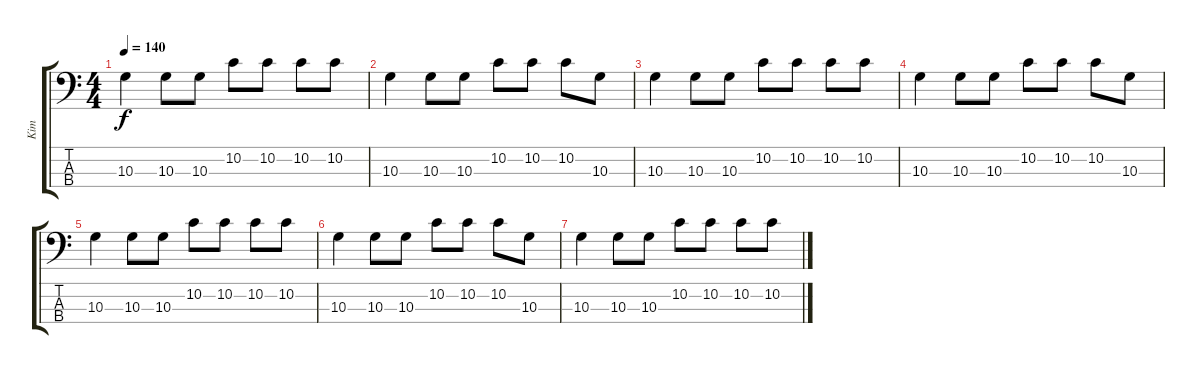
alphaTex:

\track ("Kim" "Kim") {instrument electricbasspick}
\staff {score tabs}
\tuning (G2 D2 A1 E1) {hide}
\ts (4 4)
\tempo 140
\clef f4
\ks c
10.3.4{dy f} 10.3.8 10.3.8 10.2.8 10.2.8 10.2.8 10.2.8 |
10.3.4 10.3.8 10.3.8 10.2.8 10.2.8 10.2.8 10.3.8 |
10.3.4 10.3.8 10.3.8 10.2.8 10.2.8 10.2.8 10.2.8 |
10.3.4 10.3.8 10.3.8 10.2.8 10.2.8 10.2.8 10.3.8 |
10.3.4 10.3.8 10.3.8 10.2.8 10.2.8 10.2.8 10.2.8 |
10.3.4 10.3.8 10.3.8 10.2.8 10.2.8 10.2.8 10.3.8 |
10.3.4 10.3.8 10.3.8 10.2.8 10.2.8 10.2.8 10.2.8
